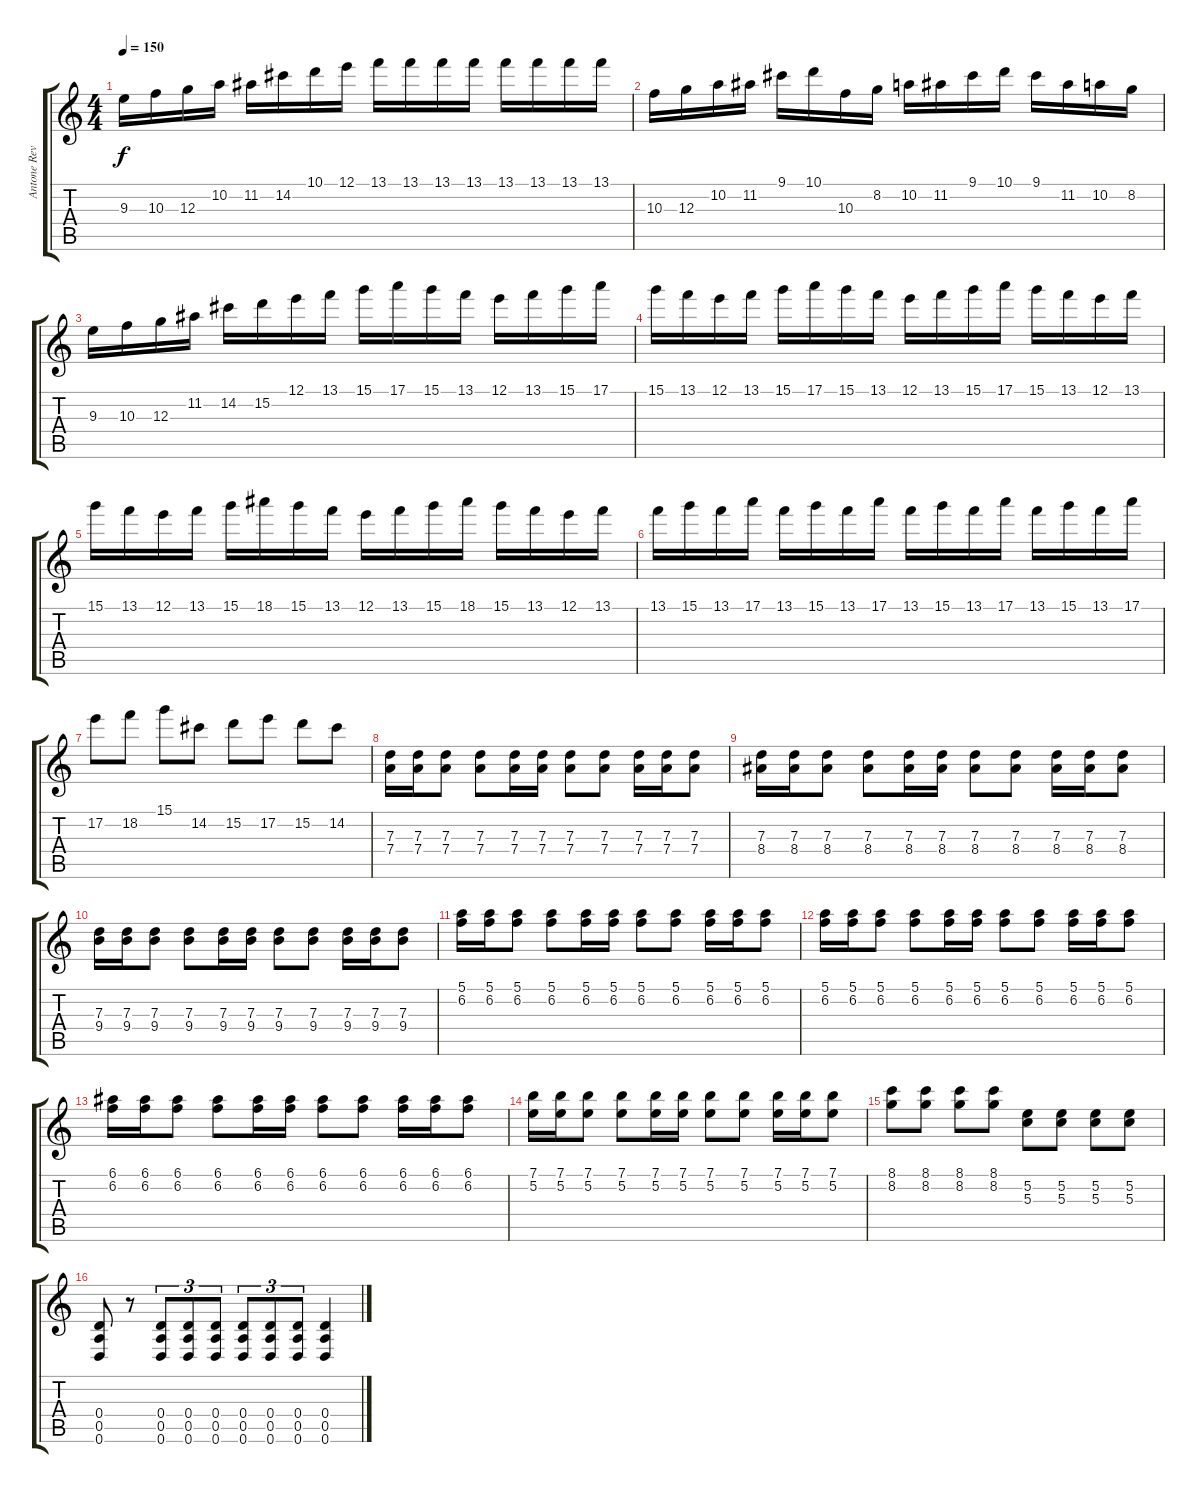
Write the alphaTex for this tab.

\track ("Antone Revenson" "Antone Rev") {instrument distortionguitar}
\staff {score tabs}
\tuning (E4 B3 G3 D3 A2 D2) {hide}
\ts (4 4)
\tempo 150
\clef g2
\ks c
9.3.16{dy f} 10.3.16 12.3.16 10.2.16 11.2.16 14.2.16 10.1.16 12.1.16 13.1.16 13.1.16 13.1.16 13.1.16 13.1.16 13.1.16 13.1.16 13.1.16 |
10.3.16 12.3.16 10.2.16 11.2.16 9.1.16 10.1.16 10.3.16 8.2.16 10.2.16 11.2.16 9.1.16 10.1.16 9.1.16 11.2.16 10.2.16 8.2.16 |
9.3.16 10.3.16 12.3.16 11.2.16 14.2.16 15.2.16 12.1.16 13.1.16 15.1.16 17.1.16 15.1.16 13.1.16 12.1.16 13.1.16 15.1.16 17.1.16 |
15.1.16 13.1.16 12.1.16 13.1.16 15.1.16 17.1.16 15.1.16 13.1.16 12.1.16 13.1.16 15.1.16 17.1.16 15.1.16 13.1.16 12.1.16 13.1.16 |
15.1.16 13.1.16 12.1.16 13.1.16 15.1.16 18.1.16 15.1.16 13.1.16 12.1.16 13.1.16 15.1.16 18.1.16 15.1.16 13.1.16 12.1.16 13.1.16 |
13.1.16 15.1.16 13.1.16 17.1.16 13.1.16 15.1.16 13.1.16 17.1.16 13.1.16 15.1.16 13.1.16 17.1.16 13.1.16 15.1.16 13.1.16 17.1.16 |
17.2.8 18.2.8 15.1.8 14.2.8 15.2.8 17.2.8 15.2.8 14.2.8 |
(7.3 7.4).16 (7.3 7.4).16 (7.3 7.4).8 (7.3 7.4).8 (7.3 7.4).16 (7.3 7.4).16 (7.3 7.4).8 (7.3 7.4).8 (7.3 7.4).16 (7.3 7.4).16 (7.3 7.4).8 |
(7.3 8.4).16 (7.3 8.4).16 (7.3 8.4).8 (7.3 8.4).8 (7.3 8.4).16 (7.3 8.4).16 (7.3 8.4).8 (7.3 8.4).8 (7.3 8.4).16 (7.3 8.4).16 (7.3 8.4).8 |
(7.3 9.4).16 (7.3 9.4).16 (7.3 9.4).8 (7.3 9.4).8 (7.3 9.4).16 (7.3 9.4).16 (7.3 9.4).8 (7.3 9.4).8 (7.3 9.4).16 (7.3 9.4).16 (7.3 9.4).8 |
(5.1 6.2).16 (5.1 6.2).16 (5.1 6.2).8 (5.1 6.2).8 (5.1 6.2).16 (5.1 6.2).16 (5.1 6.2).8 (5.1 6.2).8 (5.1 6.2).16 (5.1 6.2).16 (5.1 6.2).8 |
(5.1 6.2).16 (5.1 6.2).16 (5.1 6.2).8 (5.1 6.2).8 (5.1 6.2).16 (5.1 6.2).16 (5.1 6.2).8 (5.1 6.2).8 (5.1 6.2).16 (5.1 6.2).16 (5.1 6.2).8 |
(6.1 6.2).16 (6.1 6.2).16 (6.1 6.2).8 (6.1 6.2).8 (6.1 6.2).16 (6.1 6.2).16 (6.1 6.2).8 (6.1 6.2).8 (6.1 6.2).16 (6.1 6.2).16 (6.1 6.2).8 |
(7.1 5.2).16 (7.1 5.2).16 (7.1 5.2).8 (7.1 5.2).8 (7.1 5.2).16 (7.1 5.2).16 (7.1 5.2).8 (7.1 5.2).8 (7.1 5.2).16 (7.1 5.2).16 (7.1 5.2).8 |
(8.1 8.2).8 (8.1 8.2).8 (8.1 8.2).8 (8.1 8.2).8 (5.2 5.3).8 (5.2 5.3).8 (5.2 5.3).8 (5.2 5.3).8 |
(0.4 0.5 0.6).8 r.8 (0.4 0.5 0.6).8{tu (3 2)} (0.4 0.5 0.6).8{tu (3 2)} (0.4 0.5 0.6).8{tu (3 2)} (0.4 0.5 0.6).8{tu (3 2)} (0.4 0.5 0.6).8{tu (3 2)} (0.4 0.5 0.6).8{tu (3 2)} (0.4 0.5 0.6).4{volume 0}
